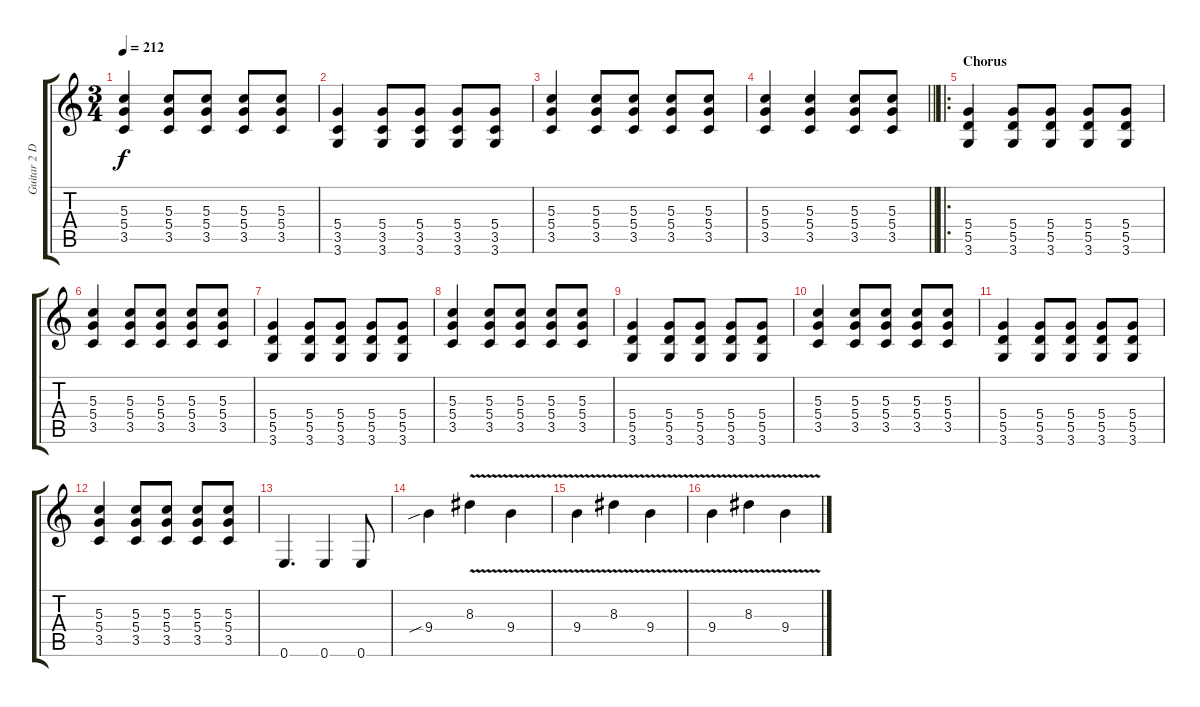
\track ("Guitar 2 D" "Guitar 2 D") {instrument overdrivenguitar}
\staff {score tabs}
\tuning (E4 B3 G3 D3 A2 E2) {hide}
\ts (3 4)
\tempo 212
\clef g2
\ks c
(5.3 5.4 3.5).4{dy f} (5.3 5.4 3.5).8 (5.3 5.4 3.5).8 (5.3 5.4 3.5).8 (5.3 5.4 3.5).8 |
(5.4 3.5 3.6).4 (5.4 3.5 3.6).8 (5.4 3.5 3.6).8 (5.4 3.5 3.6).8 (5.4 3.5 3.6).8 |
(5.3 5.4 3.5).4 (5.3 5.4 3.5).8 (5.3 5.4 3.5).8 (5.3 5.4 3.5).8 (5.3 5.4 3.5).8 |
\barLineRight lightlight
(5.3 5.4 3.5).4 (5.3 5.4 3.5).4 (5.3 5.4 3.5).8 (5.3 5.4 3.5).8 |
\ro
\section ("" "Chorus")
(5.4 5.5 3.6).4 (5.4 5.5 3.6).8 (5.4 5.5 3.6).8 (5.4 5.5 3.6).8 (5.4 5.5 3.6).8 |
(5.3 5.4 3.5).4 (5.3 5.4 3.5).8 (5.3 5.4 3.5).8 (5.3 5.4 3.5).8 (5.3 5.4 3.5).8 |
(5.4 5.5 3.6).4 (5.4 5.5 3.6).8 (5.4 5.5 3.6).8 (5.4 5.5 3.6).8 (5.4 5.5 3.6).8 |
(5.3 5.4 3.5).4 (5.3 5.4 3.5).8 (5.3 5.4 3.5).8 (5.3 5.4 3.5).8 (5.3 5.4 3.5).8 |
(5.4 5.5 3.6).4 (5.4 5.5 3.6).8 (5.4 5.5 3.6).8 (5.4 5.5 3.6).8 (5.4 5.5 3.6).8 |
(5.3 5.4 3.5).4 (5.3 5.4 3.5).8 (5.3 5.4 3.5).8 (5.3 5.4 3.5).8 (5.3 5.4 3.5).8 |
(5.4 5.5 3.6).4 (5.4 5.5 3.6).8 (5.4 5.5 3.6).8 (5.4 5.5 3.6).8 (5.4 5.5 3.6).8 |
(5.3 5.4 3.5).4 (5.3 5.4 3.5).8 (5.3 5.4 3.5).8 (5.3 5.4 3.5).8 (5.3 5.4 3.5).8 |
0.6.4{d volume 14} 0.6.4 0.6.8 |
9.4{sib}.4 8.3{v}.4 9.4{v}.4 |
9.4{v}.4 8.3{v}.4 9.4{v}.4 |
9.4{v}.4 8.3{v}.4 9.4{v}.4
